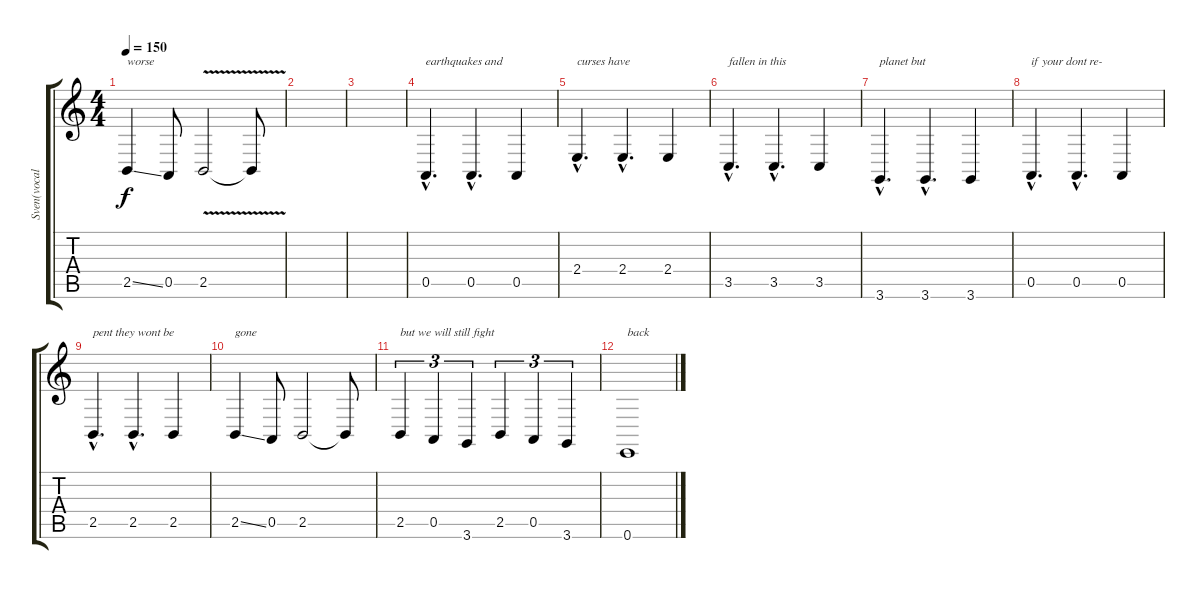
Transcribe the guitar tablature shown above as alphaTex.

\track ("Sven(vocals)" "Sven(vocal") {instrument lead8bassandlead}
\staff {score tabs}
\tuning (E4 B3 G3 D3 A2 E2) {hide}
\ts (4 4)
\tempo 150
\clef g2
\ks c
2.5{ss}.4{txt "worse" dy f} 0.5.8 2.5{v}.2 2.5{t}.8 |
|
|
0.5{hac}.4{d txt "earthquakes and"} 0.5{hac}.4{d} 0.5.4 |
2.4{hac}.4{d txt "curses have"} 2.4{hac}.4{d} 2.4.4 |
3.5{hac}.4{d txt "fallen in this"} 3.5{hac}.4{d} 3.5.4 |
3.6{hac}.4{d txt "planet but"} 3.6{hac}.4{d} 3.6.4 |
0.5{hac}.4{d txt "if your dont re-"} 0.5{hac}.4{d} 0.5.4 |
2.5{hac}.4{d txt "pent they wont be"} 2.5{hac}.4{d} 2.5.4 |
2.5{ss}.4{txt "gone"} 0.5.8 2.5.2 2.5{t}.8 |
2.5.4{tu (3 2) txt "but we will still fight "} 0.5.4{tu (3 2)} 3.6.4{tu (3 2)} 2.5.4{tu (3 2)} 0.5.4{tu (3 2)} 3.6.4{tu (3 2)} |
0.6.1{txt "back"}
